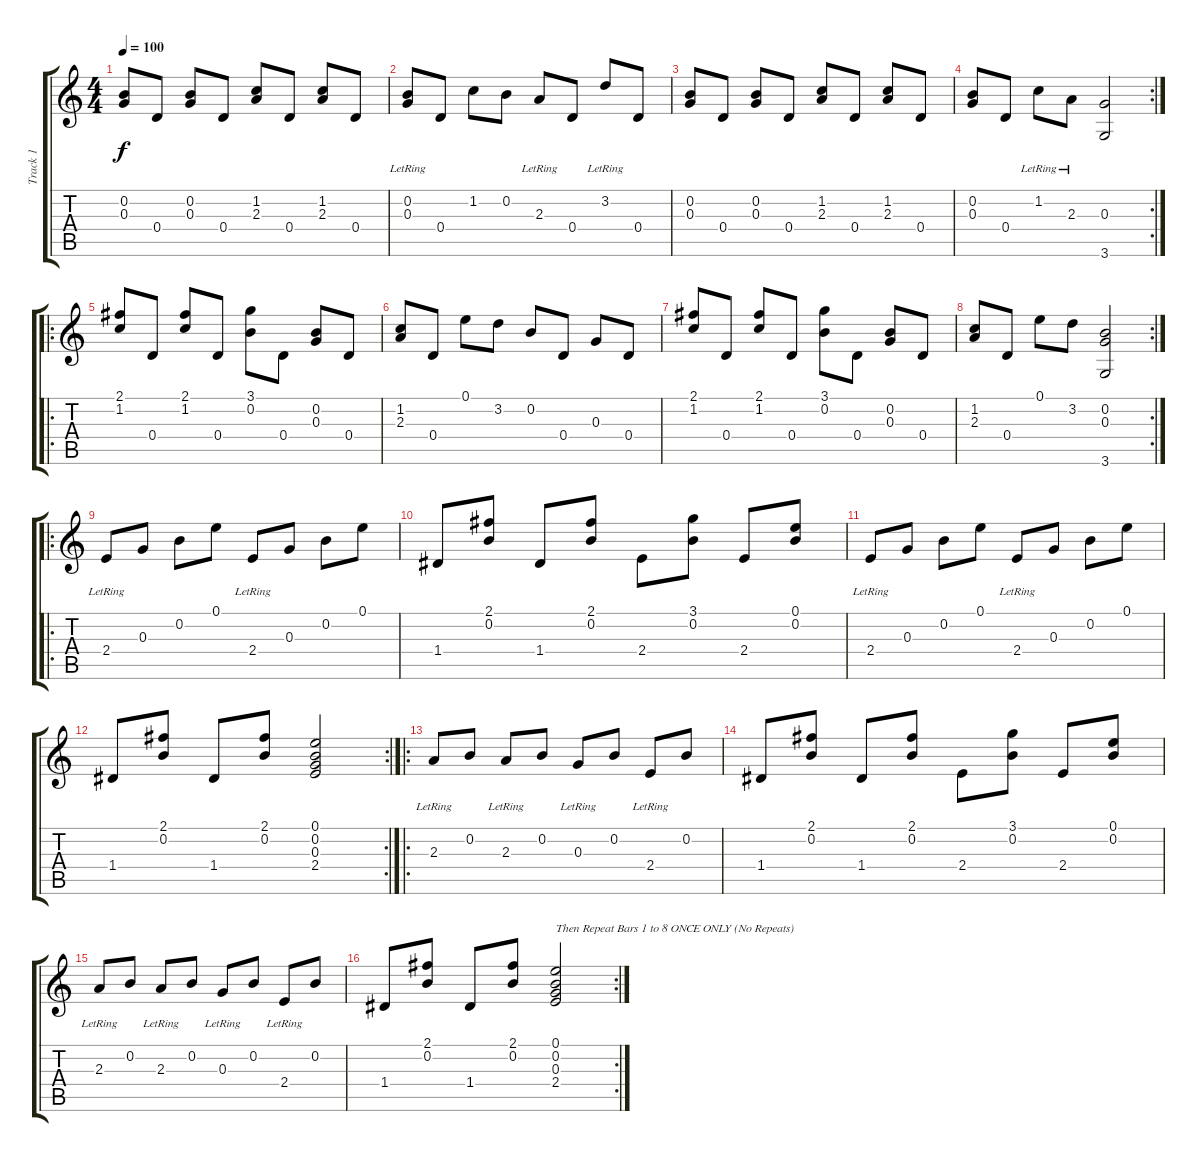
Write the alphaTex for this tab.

\track ("Track 1" "Track 1") {instrument acousticguitarnylon}
\staff {score tabs}
\tuning (E4 B3 G3 D3 A2 E2) {hide}
\ts (4 4)
\tempo 100
\clef g2
\ks c
(0.2 0.3).8{dy f instrument acousticguitarnylon} 0.4.8 (0.2 0.3).8 0.4.8 (1.2 2.3).8 0.4.8 (1.2 2.3).8 0.4.8 |
(0.2{lr} 0.3{lr}).8 0.4.8 1.2.8 0.2.8 2.3{lr}.8 0.4.8 3.2{lr}.8 0.4.8 |
(0.2 0.3).8 0.4.8 (0.2 0.3).8 0.4.8 (1.2 2.3).8 0.4.8 (1.2 2.3).8 0.4.8 |
\rc 2
(0.2 0.3).8 0.4.8 1.2{lr}.8 2.3{lr}.8 (0.3 3.6).2 |
\ro
(2.1 1.2).8 0.4.8 (2.1 1.2).8 0.4.8 (3.1 0.2).8 0.4.8 (0.2 0.3).8 0.4.8 |
(1.2 2.3).8 0.4.8 0.1.8 3.2.8 0.2.8 0.4.8 0.3.8 0.4.8 |
(2.1 1.2).8 0.4.8 (2.1 1.2).8 0.4.8 (3.1 0.2).8 0.4.8 (0.2 0.3).8 0.4.8 |
\rc 2
(1.2 2.3).8 0.4.8 0.1.8 3.2.8 (0.2 0.3 3.6).2 |
\ro
2.4{lr}.8 0.3.8 0.2.8 0.1.8 2.4{lr}.8 0.3.8 0.2.8 0.1.8 |
1.4.8 (2.1 0.2).8 1.4.8 (2.1 0.2).8 2.4.8 (3.1 0.2).8 2.4.8 (0.1 0.2).8 |
2.4{lr}.8 0.3.8 0.2.8 0.1.8 2.4{lr}.8 0.3.8 0.2.8 0.1.8 |
\rc 2
1.4.8 (2.1 0.2).8 1.4.8 (2.1 0.2).8 (0.1 0.2 0.3 2.4).2 |
\ro
2.3{lr}.8 0.2.8 2.3{lr}.8 0.2.8 0.3{lr}.8 0.2.8 2.4{lr}.8 0.2.8 |
1.4.8 (2.1 0.2).8 1.4.8 (2.1 0.2).8 2.4.8 (3.1 0.2).8 2.4.8 (0.1 0.2).8 |
2.3{lr}.8 0.2.8 2.3{lr}.8 0.2.8 0.3{lr}.8 0.2.8 2.4{lr}.8 0.2.8 |
\rc 2
1.4.8 (2.1 0.2).8 1.4.8 (2.1 0.2).8 (0.1 0.2 0.3 2.4).2{txt "Then Repeat Bars 1 to 8 ONCE ONLY (No Repeats)"}
